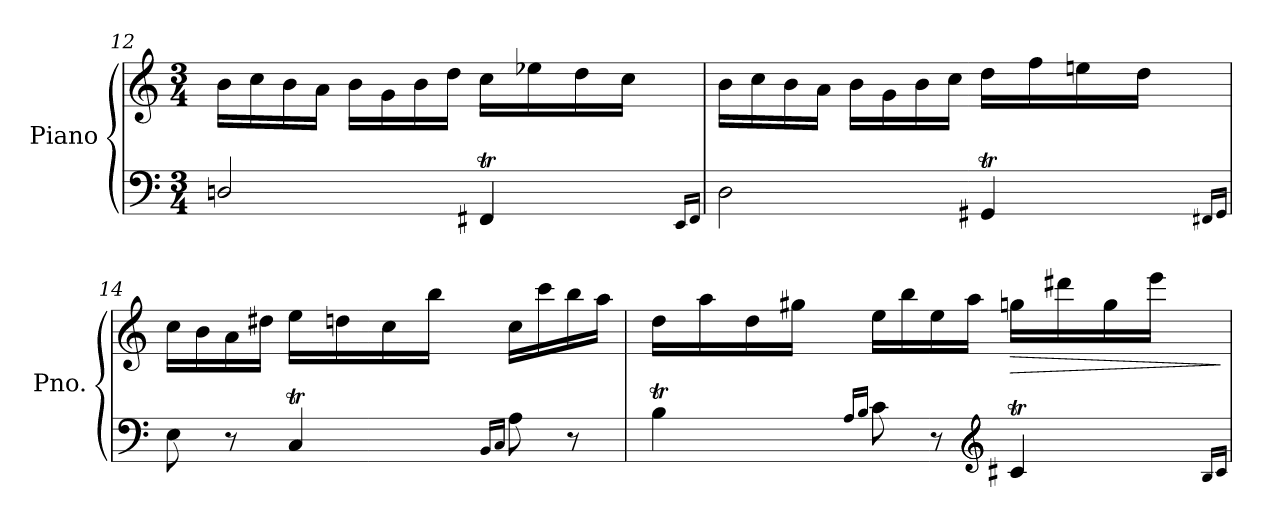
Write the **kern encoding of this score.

**kern	**kern	**dynam
*part1	*part1	*part1
*staff2	*staff1	*staff1/2
*I"Piano	*	*
*I'Pno.	*	*
*clefF4	*clefG2	*
*k[]	*k[]	*
*M3/4	*M3/4	*
=12	=12	=12
*^	*	*
2Dn/	2rGGyy	16b\LL	.
.	.	16cc\	.
.	.	16b\	.
.	.	16a\JJ	.
.	.	16b\LL	.
.	.	16g\	.
.	.	16b\	.
.	.	16dd\JJ	.
4FF#Xt/	32GG!yy	16cc\LL	.
.	32FF#!yy	.	.
.	32GG!yy	16ee-X\	.
.	32FF#!yy	.	.
.	32GG!yy	16dd\	.
.	32FF#!yy	.	.
.	32EE!yy	16cc\JJ	.
.	32FF#!yy	.	.
16qEE/LL	.	.	.
16qFF#/JJ	.	.	.
=13	=13	=13	=13
2D\	2rFyy	16b\LL	.
.	.	16cc\	.
.	.	16b\	.
.	.	16a\JJ	.
.	.	16b\LL	.
.	.	16g\	.
.	.	16b\	.
.	.	16cc\JJ	.
4GG#Xt/	32AA!yy	16dd\LL	.
.	32GG#!yy	.	.
.	32AA!yy	16ff\	.
.	32GG#!yy	.	.
.	32AA!yy	16een\	.
.	32GG#!yy	.	.
.	32FF#!yy	16dd\JJ	.
.	32GG#!yy	.	.
16qFF#X/LL	.	.	.
16qGG#/JJ	.	.	.
!!LO:LB:g=z
=14	=14	=14	=14
8E\	4rcyy	16cc\LL	.
.	.	16b\	.
8r	.	16a\	.
.	.	16dd#X\JJ	.
4CT/	32D!yy	16ee\LL	.
.	32C!yy	.	.
.	32D!yy	16ddn\	.
.	32C!yy	.	.
.	32D!yy	16cc\	.
.	32C!yy	.	.
.	32BB!yy	16bb\JJ	.
.	32C!yy	.	.
16qBB/LL	.	.	.
16qC/JJ	.	.	.
8A\	4rEEyy	16cc\LL	.
.	.	16ccc\	.
8r	.	16bb\	.
.	.	16aa\JJ	.
!!LO:LB:g=z
=15	=15	=15	=15
4Bt\	32c!yy	16dd\LL	.
.	32B!yy	.	.
.	32c!yy	16aa\	.
.	32B!yy	.	.
.	32c!yy	16dd\	.
.	32B!yy	.	.
.	32A!yy	16gg#X\JJ	.
.	32B!yy	.	.
16qA/LL	.	.	.
16qB/JJ	.	.	.
8c\	4ryy	16ee\LL	.
.	.	16bb\	.
8r	.	16ee\	.
.	.	16aa\JJ	.
*clefG2	*	*	*
!	!	!	!LO:HP:b
4c#Xt/	32d!yy	16ggn\LL	>
.	32c#!yy	.	.
.	32d!yy	16ddd#X\	.
.	32c#!yy	.	.
.	32d!yy	16gg\	.
.	32c#!yy	.	.
.	32B!yy	16eee\JJ	.
.	32c#!yy	.	.
*v	*v	*	*
16qB/LL	.	.
16qc#/JJ	.	.
.	.	]
=	=	=
*-	*-	*-
